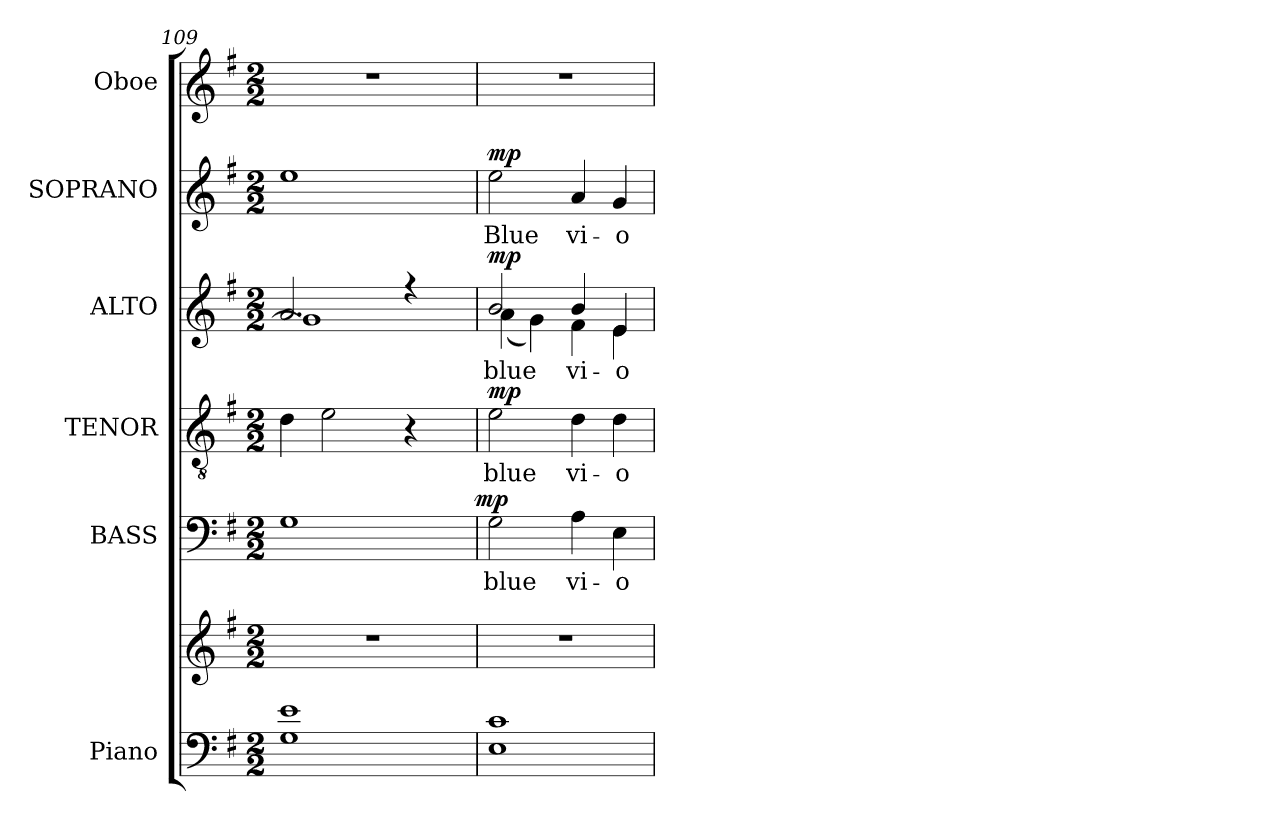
**kern	**kern	**kern	**text	**dynam	**kern	**text	**dynam	**kern	**text	**dynam	**kern	**text	**dynam	**kern
*part6	*part6	*part5	*part5	*part5	*part4	*part4	*part4	*part3	*part3	*part3	*part2	*part2	*part2	*part1
*staff7	*staff6	*staff5	*staff5	*staff5	*staff4	*staff4	*staff4	*staff3	*staff3	*staff3	*staff2	*staff2	*staff2	*staff1
*I"Piano	*	*I"BASS	*	*	*I"TENOR	*	*	*I"ALTO	*	*	*I"SOPRANO	*	*	*I"Oboe
*I'Pno.	*	*I'B.	*	*	*I'T.	*	*	*I'A.	*	*	*I'S.	*	*	*I'Ob.
*clefF4	*clefG2	*clefF4	*	*	*clefGv2	*	*	*clefG2	*	*	*clefG2	*	*	*clefG2
*	*	*	*	*	*ITrd7c12	*	*	*	*	*	*	*	*	*
*k[f#]	*k[f#]	*k[f#]	*	*	*k[f#]	*	*	*k[f#]	*	*	*k[f#]	*	*	*k[f#]
*G:	*G:	*G:	*	*	*G:	*	*	*G:	*	*	*G:	*	*	*G:
*M2/2	*M2/2	*M2/2	*	*	*M2/2	*	*	*M2/2	*	*	*M2/2	*	*	*M2/2
=109	=109	=109	=109	=109	=109	=109	=109	=109	=109	=109	=109	=109	=109	=109
*	*	*^	*	*	*	*	*	*^	*	*	*	*	*	*
1Gi 1ei	1r	1Gi	2ryy	.	.	4Di\	.	.	2.ai/	1gi]	.	.	1eei	.	.	1r
.	.	.	.	.	.	2Ei\	.	.	.	.	.	.	.	.	.	.
.	.	.	4ryy	.	.	.	.	.	.	.	.	.	.	.	.	.
.	.	.	8ryy	.	.	4r	.	.	4r	.	.	.	.	.	.	.
.	.	.	16ryy	.	.	.	.	.	.	.	.	.	.	.	.	.
.	.	.	32ryy	.	.	.	.	.	.	.	.	.	.	.	.	.
.	.	.	64ryy	.	.	.	.	.	.	.	.	.	.	.	.	.
.	.	.	128...ryy	.	.	.	.	.	.	.	.	.	.	.	.	.
.	.	.	1024ryy	.	mp	.	.	.	.	.	.	.	.	.	.	.
*	*	*v	*v	*	*	*	*	*	*	*	*	*	*	*	*	*
=110	=110	=110	=110	=110	=110	=110	=110	=110	=110	=110	=110	=110	=110	=110	=110
*	*	*^	*	*	*	*	*	*	*	*	*	*	*	*	*
!	!	!	!	!LO:LY:b:color=#000000	!	!	!	!	!	!	!	!	!	!	!	!
*	*	*v	*v	*	*	*	*	*	*	*	*	*	*	*	*	*
*	*	*^	*	*	*	*	*	*	*	*	*	*	*	*	*
!	!	!	!	!	!	!	!LO:LY:b:color=#000000	!	!	!	!	!	!	!	!	!
*	*	*v	*v	*	*	*	*	*	*	*	*	*	*	*	*	*
*	*	*^	*	*	*	*	*	*	*	*	*	*	*	*	*
!	!	!	!	!	!	!	!	!	!	!	!LO:LY:b:color=#000000	!	!	!	!	!
*	*	*v	*v	*	*	*	*	*	*	*	*	*	*	*	*	*
*	*	*^	*	*	*	*	*	*	*	*	*	*	*	*	*
!	!	!	!	!	!	!	!	!	!	!	!	!	!	!LO:LY:b:color=#000000	!	!
*	*	*v	*v	*	*	*	*	*	*	*	*	*	*	*	*	*
1Ei 1ci	1r	2Gi\	blue	.	2Ei\	blue	mp	2bi/	(4ai\	blue	mp	2eei\	Blue	mp	1r
.	.	.	.	.	.	.	.	.	4gi\)	.	.	.	.	.	.
!	!	!	!LO:LY:b:color=#000000	!	!	!	!	!	!	!	!	!	!	!	!
!	!	!	!	!	!	!LO:LY:b:color=#000000	!	!	!	!	!	!	!	!	!
!	!	!	!	!	!	!	!	!	!	!LO:LY:b:color=#000000	!	!	!	!	!
!	!	!	!	!	!	!	!	!	!	!	!	!	!LO:LY:b:color=#000000	!	!
.	.	4Ai\	vi-	.	4Di\	vi-	.	4bi/	4f#i\	vi-	.	4ai/	vi-	.	.
!	!	!	!LO:LY:b:color=#000000	!	!	!	!	!	!	!	!	!	!	!	!
!	!	!	!	!	!	!LO:LY:b:color=#000000	!	!	!	!	!	!	!	!	!
!	!	!	!	!	!	!	!	!	!	!LO:LY:b:color=#000000	!	!	!	!	!
!	!	!	!	!	!	!	!	!	!	!	!	!	!LO:LY:b:color=#000000	!	!
.	.	4Ei\	-o-	.	4Di\	-o-	.	4ei/	4ei\	-o-	.	4gi/	-o-	.	.
*	*	*	*	*	*	*	*	*v	*v	*	*	*	*	*	*
=	=	=	=	=	=	=	=	=	=	=	=	=	=	=
*-	*-	*-	*-	*-	*-	*-	*-	*-	*-	*-	*-	*-	*-	*-
